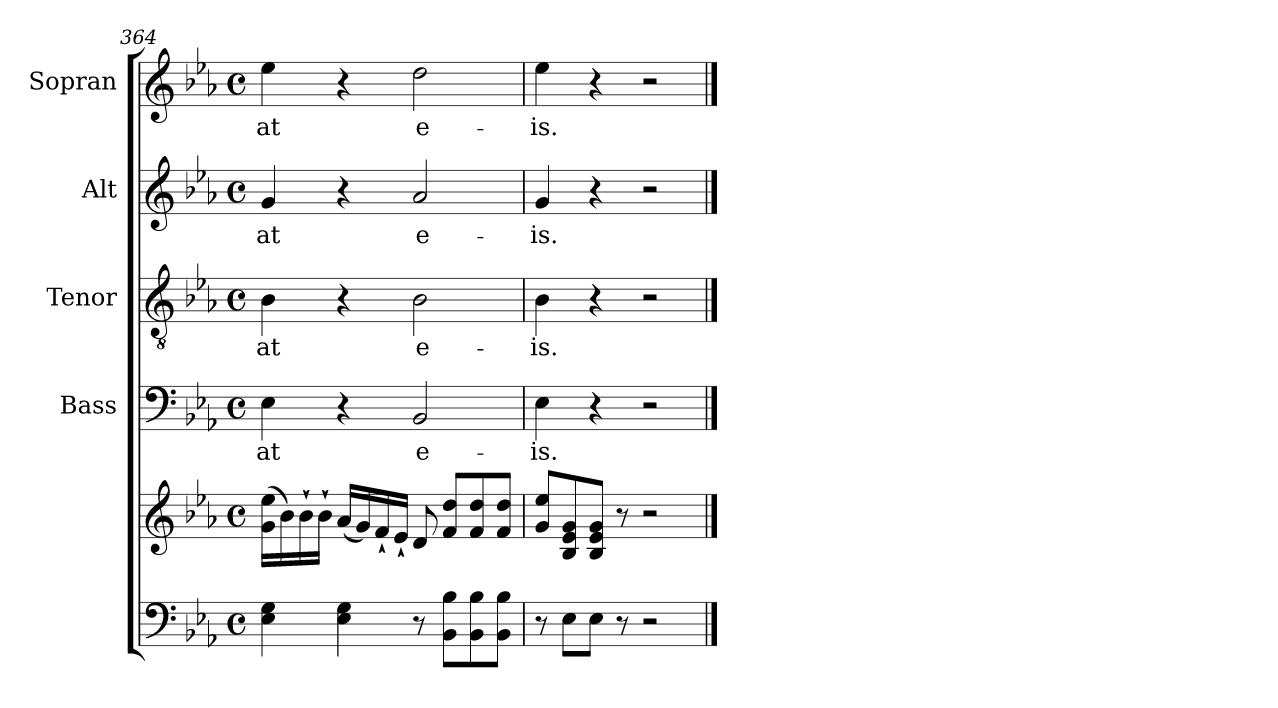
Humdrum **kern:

**kern	**kern	**kern	**text	**kern	**text	**kern	**text	**kern	**text
*part5	*part5	*part4	*part4	*part3	*part3	*part2	*part2	*part1	*part1
*staff6	*staff5	*staff4	*staff4	*staff3	*staff3	*staff2	*staff2	*staff1	*staff1
*	*	*I"Bass	*	*I"Tenor	*	*I"Alt	*	*I"Sopran	*
*	*	*I'B.	*	*I'T.	*	*I'A.	*	*I'S.	*
*clefF4	*clefG2	*clefF4	*	*clefGv2	*	*clefG2	*	*clefG2	*
*k[b-e-a-]	*k[b-e-a-]	*k[b-e-a-]	*	*k[b-e-a-]	*	*k[b-e-a-]	*	*k[b-e-a-]	*
*E-:	*E-:	*E-:	*	*E-:	*	*E-:	*	*E-:	*
*M4/4	*M4/4	*M4/4	*	*M4/4	*	*M4/4	*	*M4/4	*
*met(c)	*met(c)	*met(c)	*	*met(c)	*	*met(c)	*	*met(c)	*
=364	=364	=364	=364	=364	=364	=364	=364	=364	=364
!	!	!	!LO:LY:b	!	!LO:LY:b	!	!LO:LY:b	!	!LO:LY:b
4E-\ 4G\	(>16g\ 16ee-\LL	4E-\	-at	4B-\	-at	4g/	-at	4ee-\	-at
.	16b-\)	.	.	.	.	.	.	.	.
.	16b-`>\	.	.	.	.	.	.	.	.
.	16b-`>\JJ	.	.	.	.	.	.	.	.
4E-\ 4G\	(<16a-/LL	4r	.	4r	.	4r	.	4r	.
.	16g/)	.	.	.	.	.	.	.	.
.	16f`</	.	.	.	.	.	.	.	.
.	16e-`</JJ	.	.	.	.	.	.	.	.
!	!	!	!LO:LY:b	!	!LO:LY:b	!	!LO:LY:b	!	!LO:LY:b
8r	8d/	2BB-/	e-	2B-\	e-	2a-/	e-	2dd\	e-
8BB-\ 8B-\L	8f/ 8dd/L	.	.	.	.	.	.	.	.
8BB-\ 8B-\	8f/ 8dd/	.	.	.	.	.	.	.	.
8BB-\ 8B-\J	8f/ 8dd/J	.	.	.	.	.	.	.	.
=365	=365	=365	=365	=365	=365	=365	=365	=365	=365
!	!	!	!LO:LY:b	!	!LO:LY:b	!	!LO:LY:b	!	!LO:LY:b
8r	8g/ 8ee-/L	4E-\	-is.	4B-\	-is.	4g/	-is.	4ee-\	-is.
8E-\L	8B-/ 8e-/ 8g/	.	.	.	.	.	.	.	.
8E-\J	8B-/ 8e-/ 8g/J	4r	.	4r	.	4r	.	4r	.
8r	8r	.	.	.	.	.	.	.	.
2r	2r	2r	.	2r	.	2r	.	2r	.
==	==	==	==	==	==	==	==	==	==
*-	*-	*-	*-	*-	*-	*-	*-	*-	*-
